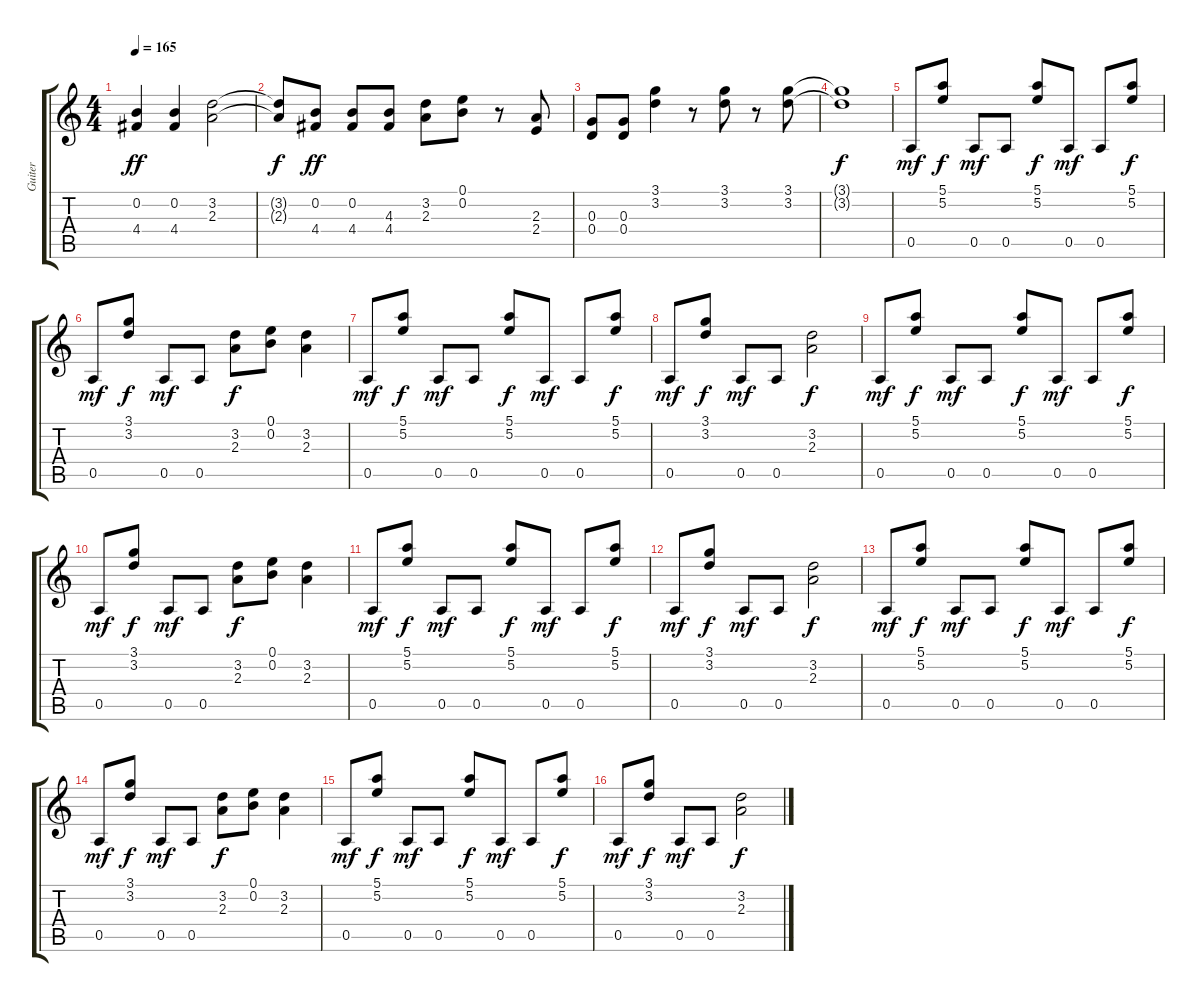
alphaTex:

\track ("Guiter" "Guiter") {instrument overdrivenguitar}
\staff {score tabs}
\tuning (E4 B3 G3 D3 A2 E2) {hide}
\ts (4 4)
\tempo 165
\clef g2
\ks c
(0.2 4.4).4{dy ff} (0.2 4.4).4 (3.2 2.3).2 |
(3.2{t} 2.3{t}).8{dy f} (0.2 4.4).8{dy ff} (0.2 4.4).8 (4.3 4.4).8 (3.2 2.3).8 (0.1 0.2).8 r.8 (2.3 2.4).8 |
(0.3 0.4).8 (0.3 0.4).8 (3.1 3.2).4 r.8 (3.1 3.2).8 r.8 (3.1 3.2).8 |
(3.1{t} 3.2{t}).1{dy f} |
0.5.8{dy mf} (5.1 5.2).8{dy f} 0.5.8{dy mf} 0.5.8 (5.1 5.2).8{dy f} 0.5.8{dy mf} 0.5.8 (5.1 5.2).8{dy f} |
0.5.8{dy mf} (3.1 3.2).8{dy f} 0.5.8{dy mf} 0.5.8 (3.2 2.3).8{dy f} (0.1 0.2).8 (3.2 2.3).4 |
0.5.8{dy mf} (5.1 5.2).8{dy f} 0.5.8{dy mf} 0.5.8 (5.1 5.2).8{dy f} 0.5.8{dy mf} 0.5.8 (5.1 5.2).8{dy f} |
0.5.8{dy mf} (3.1 3.2).8{dy f} 0.5.8{dy mf} 0.5.8 (3.2 2.3).2{dy f} |
0.5.8{dy mf} (5.1 5.2).8{dy f} 0.5.8{dy mf} 0.5.8 (5.1 5.2).8{dy f} 0.5.8{dy mf} 0.5.8 (5.1 5.2).8{dy f} |
0.5.8{dy mf} (3.1 3.2).8{dy f} 0.5.8{dy mf} 0.5.8 (3.2 2.3).8{dy f} (0.1 0.2).8 (3.2 2.3).4 |
0.5.8{dy mf} (5.1 5.2).8{dy f} 0.5.8{dy mf} 0.5.8 (5.1 5.2).8{dy f} 0.5.8{dy mf} 0.5.8 (5.1 5.2).8{dy f} |
0.5.8{dy mf} (3.1 3.2).8{dy f} 0.5.8{dy mf} 0.5.8 (3.2 2.3).2{dy f} |
0.5.8{dy mf} (5.1 5.2).8{dy f} 0.5.8{dy mf} 0.5.8 (5.1 5.2).8{dy f} 0.5.8{dy mf} 0.5.8 (5.1 5.2).8{dy f} |
0.5.8{dy mf} (3.1 3.2).8{dy f} 0.5.8{dy mf} 0.5.8 (3.2 2.3).8{dy f} (0.1 0.2).8 (3.2 2.3).4 |
0.5.8{dy mf} (5.1 5.2).8{dy f} 0.5.8{dy mf} 0.5.8 (5.1 5.2).8{dy f} 0.5.8{dy mf} 0.5.8 (5.1 5.2).8{dy f} |
0.5.8{dy mf} (3.1 3.2).8{dy f} 0.5.8{dy mf} 0.5.8 (3.2 2.3).2{dy f}
